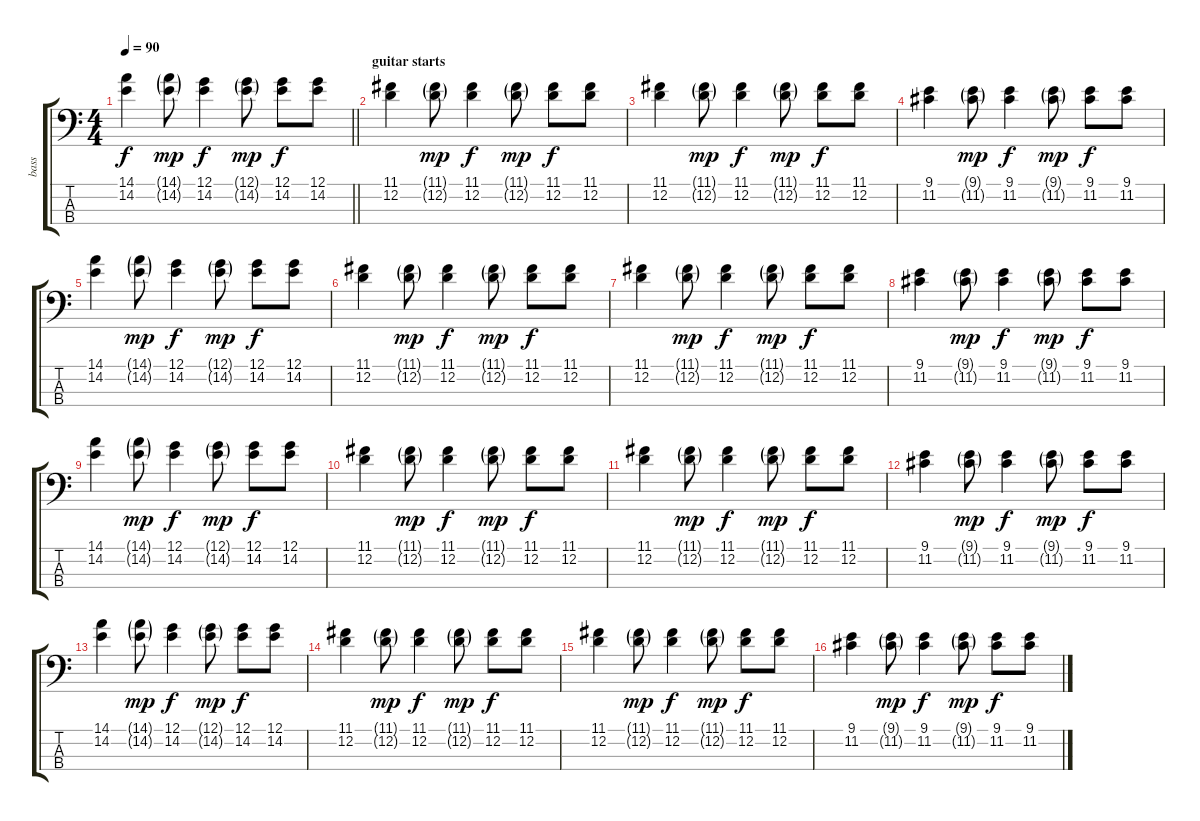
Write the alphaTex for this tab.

\track ("bass" "bass") {instrument acousticbass}
\staff {score tabs}
\tuning (G2 D2 A1 E1) {hide}
\ts (4 4)
\tempo 90
\clef f4
\barLineRight lightlight
\ks c
(14.1 14.2).4{dy f} (14.1{g} 14.2{g}).8{dy mp} (12.1 14.2).4{dy f} (12.1{g} 14.2{g}).8{dy mp} (12.1 14.2).8{dy f} (12.1 14.2).8 |
\section ("" "guitar starts")
(11.1 12.2).4 (11.1{g} 12.2{g}).8{dy mp} (11.1 12.2).4{dy f} (11.1{g} 12.2{g}).8{dy mp} (11.1 12.2).8{dy f} (11.1 12.2).8 |
(11.1 12.2).4 (11.1{g} 12.2{g}).8{dy mp} (11.1 12.2).4{dy f} (11.1{g} 12.2{g}).8{dy mp} (11.1 12.2).8{dy f} (11.1 12.2).8 |
(9.1 11.2).4 (9.1{g} 11.2{g}).8{dy mp} (9.1 11.2).4{dy f} (9.1{g} 11.2{g}).8{dy mp} (9.1 11.2).8{dy f} (9.1 11.2).8 |
(14.1 14.2).4 (14.1{g} 14.2{g}).8{dy mp} (12.1 14.2).4{dy f} (12.1{g} 14.2{g}).8{dy mp} (12.1 14.2).8{dy f} (12.1 14.2).8 |
(11.1 12.2).4 (11.1{g} 12.2{g}).8{dy mp} (11.1 12.2).4{dy f} (11.1{g} 12.2{g}).8{dy mp} (11.1 12.2).8{dy f} (11.1 12.2).8 |
(11.1 12.2).4 (11.1{g} 12.2{g}).8{dy mp} (11.1 12.2).4{dy f} (11.1{g} 12.2{g}).8{dy mp} (11.1 12.2).8{dy f} (11.1 12.2).8 |
(9.1 11.2).4 (9.1{g} 11.2{g}).8{dy mp} (9.1 11.2).4{dy f} (9.1{g} 11.2{g}).8{dy mp} (9.1 11.2).8{dy f} (9.1 11.2).8 |
(14.1 14.2).4 (14.1{g} 14.2{g}).8{dy mp} (12.1 14.2).4{dy f} (12.1{g} 14.2{g}).8{dy mp} (12.1 14.2).8{dy f} (12.1 14.2).8 |
(11.1 12.2).4 (11.1{g} 12.2{g}).8{dy mp} (11.1 12.2).4{dy f} (11.1{g} 12.2{g}).8{dy mp} (11.1 12.2).8{dy f} (11.1 12.2).8 |
(11.1 12.2).4 (11.1{g} 12.2{g}).8{dy mp} (11.1 12.2).4{dy f} (11.1{g} 12.2{g}).8{dy mp} (11.1 12.2).8{dy f} (11.1 12.2).8 |
(9.1 11.2).4 (9.1{g} 11.2{g}).8{dy mp} (9.1 11.2).4{dy f} (9.1{g} 11.2{g}).8{dy mp} (9.1 11.2).8{dy f} (9.1 11.2).8 |
(14.1 14.2).4 (14.1{g} 14.2{g}).8{dy mp} (12.1 14.2).4{dy f} (12.1{g} 14.2{g}).8{dy mp} (12.1 14.2).8{dy f} (12.1 14.2).8 |
(11.1 12.2).4 (11.1{g} 12.2{g}).8{dy mp} (11.1 12.2).4{dy f} (11.1{g} 12.2{g}).8{dy mp} (11.1 12.2).8{dy f} (11.1 12.2).8 |
(11.1 12.2).4 (11.1{g} 12.2{g}).8{dy mp} (11.1 12.2).4{dy f} (11.1{g} 12.2{g}).8{dy mp} (11.1 12.2).8{dy f} (11.1 12.2).8 |
(9.1 11.2).4 (9.1{g} 11.2{g}).8{dy mp} (9.1 11.2).4{dy f} (9.1{g} 11.2{g}).8{dy mp} (9.1 11.2).8{dy f} (9.1 11.2).8
